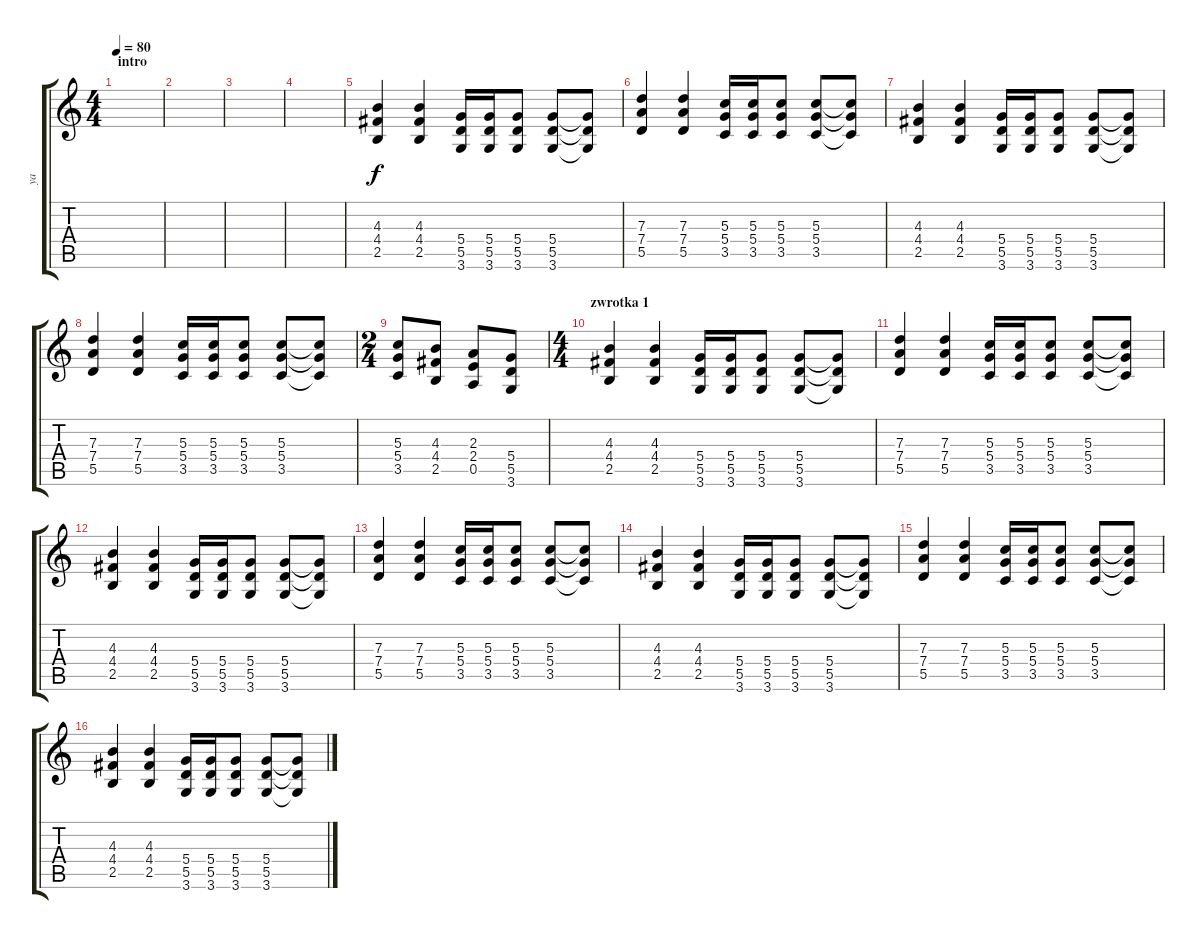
\track ("ya" "ya") {instrument electricguitarclean}
\staff {score tabs}
\tuning (E4 B3 G3 D3 A2 E2) {hide}
\ts (4 4)
\section ("" "intro")
\tempo 80
\clef g2
\ks c
|
|
|
|
(4.3 4.4 2.5).4 (4.3 4.4 2.5).4 (5.4 5.5 3.6).16 (5.4 5.5 3.6).16 (5.4 5.5 3.6).8 (5.4 5.5 3.6).8 (5.4{t} 5.5{t} 3.6{t}).8 |
(7.3 7.4 5.5).4 (7.3 7.4 5.5).4 (5.3 5.4 3.5).16 (5.3 5.4 3.5).16 (5.3 5.4 3.5).8 (5.3 5.4 3.5).8 (5.3{t} 5.4{t} 3.5{t}).8 |
(4.3 4.4 2.5).4 (4.3 4.4 2.5).4 (5.4 5.5 3.6).16 (5.4 5.5 3.6).16 (5.4 5.5 3.6).8 (5.4 5.5 3.6).8 (5.4{t} 5.5{t} 3.6{t}).8 |
(7.3 7.4 5.5).4 (7.3 7.4 5.5).4 (5.3 5.4 3.5).16 (5.3 5.4 3.5).16 (5.3 5.4 3.5).8 (5.3 5.4 3.5).8 (5.3{t} 5.4{t} 3.5{t}).8 |
\ts (2 4)
(5.3 5.4 3.5).8 (4.3 4.4 2.5).8 (2.3 2.4 0.5).8 (5.4 5.5 3.6).8 |
\ts (4 4)
\section ("" "zwrotka 1")
(4.3 4.4 2.5).4 (4.3 4.4 2.5).4 (5.4 5.5 3.6).16 (5.4 5.5 3.6).16 (5.4 5.5 3.6).8 (5.4 5.5 3.6).8 (5.4{t} 5.5{t} 3.6{t}).8 |
(7.3 7.4 5.5).4 (7.3 7.4 5.5).4 (5.3 5.4 3.5).16 (5.3 5.4 3.5).16 (5.3 5.4 3.5).8 (5.3 5.4 3.5).8 (5.3{t} 5.4{t} 3.5{t}).8 |
(4.3 4.4 2.5).4 (4.3 4.4 2.5).4 (5.4 5.5 3.6).16 (5.4 5.5 3.6).16 (5.4 5.5 3.6).8 (5.4 5.5 3.6).8 (5.4{t} 5.5{t} 3.6{t}).8 |
(7.3 7.4 5.5).4 (7.3 7.4 5.5).4 (5.3 5.4 3.5).16 (5.3 5.4 3.5).16 (5.3 5.4 3.5).8 (5.3 5.4 3.5).8 (5.3{t} 5.4{t} 3.5{t}).8 |
(4.3 4.4 2.5).4 (4.3 4.4 2.5).4 (5.4 5.5 3.6).16 (5.4 5.5 3.6).16 (5.4 5.5 3.6).8 (5.4 5.5 3.6).8 (5.4{t} 5.5{t} 3.6{t}).8 |
(7.3 7.4 5.5).4 (7.3 7.4 5.5).4 (5.3 5.4 3.5).16 (5.3 5.4 3.5).16 (5.3 5.4 3.5).8 (5.3 5.4 3.5).8 (5.3{t} 5.4{t} 3.5{t}).8 |
(4.3 4.4 2.5).4 (4.3 4.4 2.5).4 (5.4 5.5 3.6).16 (5.4 5.5 3.6).16 (5.4 5.5 3.6).8 (5.4 5.5 3.6).8 (5.4{t} 5.5{t} 3.6{t}).8
